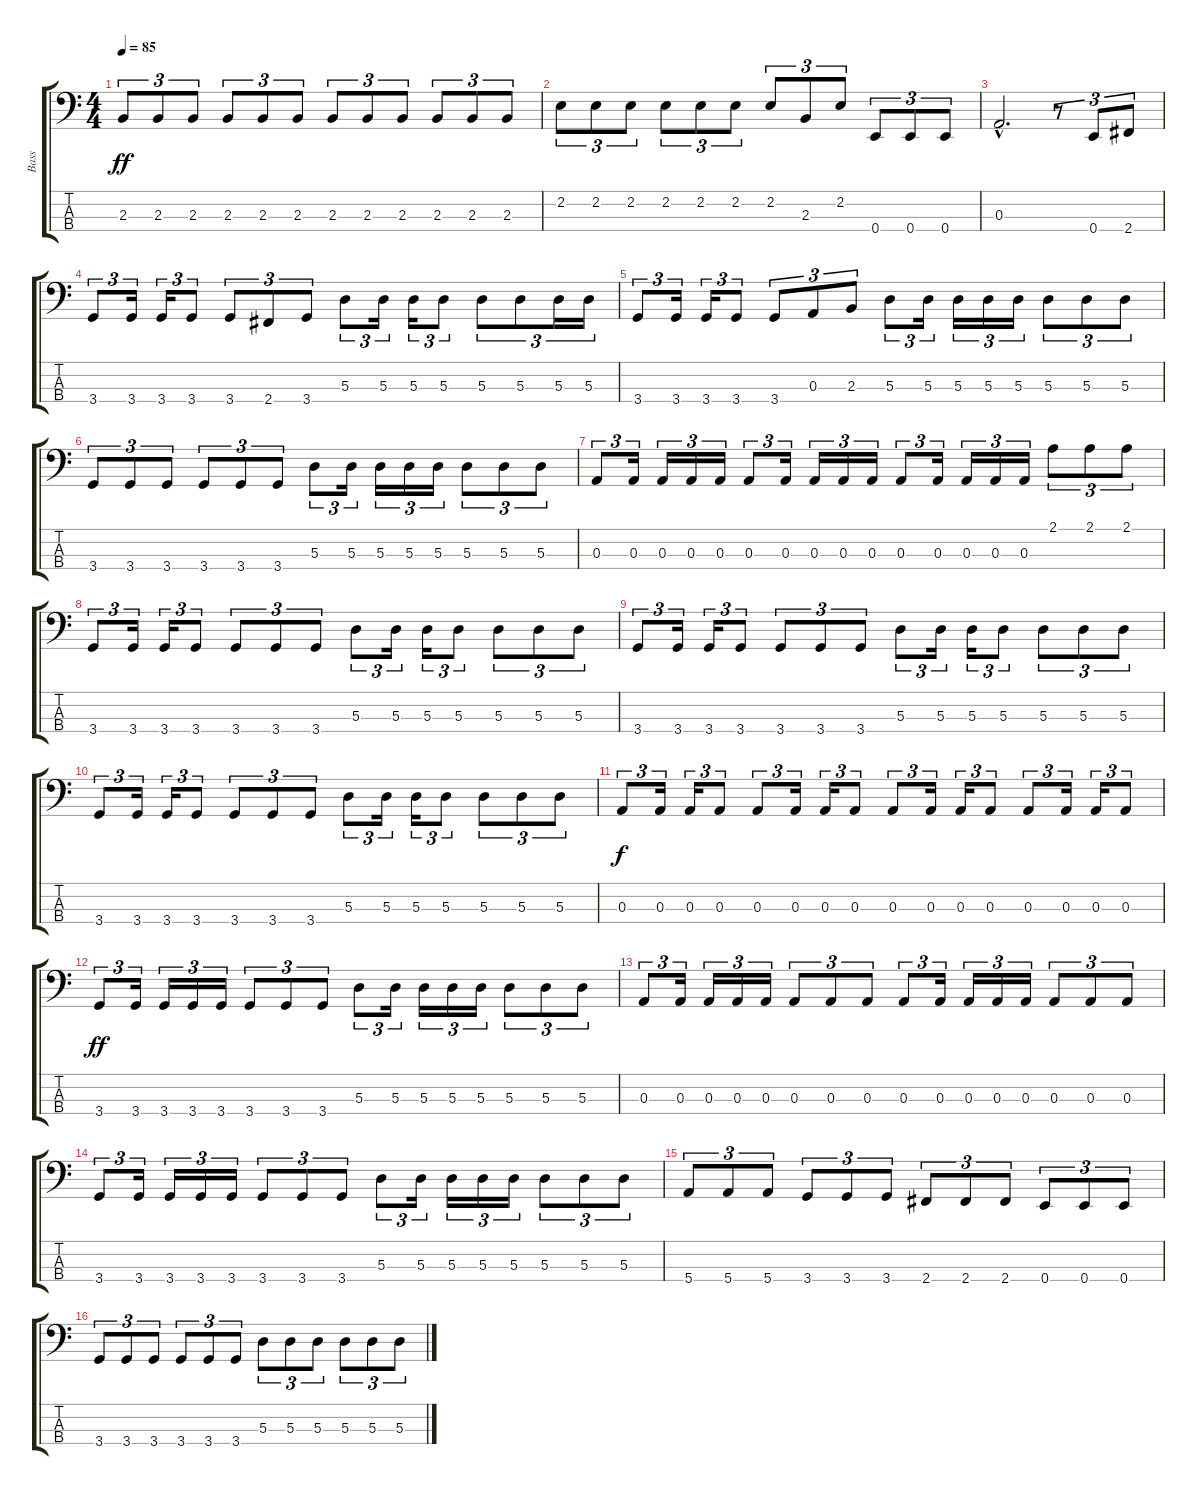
\track ("Bass" "Bass") {instrument electricbassfinger}
\staff {score tabs}
\tuning (G2 D2 A1 E1) {hide}
\ts (4 4)
\tempo 85
\clef f4
\ks c
2.3.8{tu (3 2) dy ff} 2.3.8{tu (3 2)} 2.3.8{tu (3 2)} 2.3.8{tu (3 2)} 2.3.8{tu (3 2)} 2.3.8{tu (3 2)} 2.3.8{tu (3 2)} 2.3.8{tu (3 2)} 2.3.8{tu (3 2)} 2.3.8{tu (3 2)} 2.3.8{tu (3 2)} 2.3.8{tu (3 2)} |
2.2.8{tu (3 2)} 2.2.8{tu (3 2)} 2.2.8{tu (3 2)} 2.2.8{tu (3 2)} 2.2.8{tu (3 2)} 2.2.8{tu (3 2)} 2.2.8{tu (3 2)} 2.3.8{tu (3 2)} 2.2.8{tu (3 2)} 0.4.8{tu (3 2)} 0.4.8{tu (3 2)} 0.4.8{tu (3 2)} |
0.3{hac}.2{d} r.8{tu (3 2)} 0.4.8{tu (3 2)} 2.4.8{tu (3 2)} |
3.4.8{tu (3 2)} 3.4.16{tu (3 2)} 3.4.16{tu (3 2)} 3.4.8{tu (3 2)} 3.4.8{tu (3 2)} 2.4.8{tu (3 2)} 3.4.8{tu (3 2)} 5.3.8{tu (3 2)} 5.3.16{tu (3 2)} 5.3.16{tu (3 2)} 5.3.8{tu (3 2)} 5.3.8{tu (3 2)} 5.3.8{tu (3 2)} 5.3.16{tu (3 2)} 5.3.16{tu (3 2)} |
3.4.8{tu (3 2)} 3.4.16{tu (3 2)} 3.4.16{tu (3 2)} 3.4.8{tu (3 2)} 3.4.8{tu (3 2)} 0.3.8{tu (3 2)} 2.3.8{tu (3 2)} 5.3.8{tu (3 2)} 5.3.16{tu (3 2)} 5.3.16{tu (3 2)} 5.3.16{tu (3 2)} 5.3.16{tu (3 2)} 5.3.8{tu (3 2)} 5.3.8{tu (3 2)} 5.3.8{tu (3 2)} |
3.4.8{tu (3 2)} 3.4.8{tu (3 2)} 3.4.8{tu (3 2)} 3.4.8{tu (3 2)} 3.4.8{tu (3 2)} 3.4.8{tu (3 2)} 5.3.8{tu (3 2)} 5.3.16{tu (3 2)} 5.3.16{tu (3 2)} 5.3.16{tu (3 2)} 5.3.16{tu (3 2)} 5.3.8{tu (3 2)} 5.3.8{tu (3 2)} 5.3.8{tu (3 2)} |
0.3.8{tu (3 2)} 0.3.16{tu (3 2)} 0.3.16{tu (3 2)} 0.3.16{tu (3 2)} 0.3.16{tu (3 2)} 0.3.8{tu (3 2)} 0.3.16{tu (3 2)} 0.3.16{tu (3 2)} 0.3.16{tu (3 2)} 0.3.16{tu (3 2)} 0.3.8{tu (3 2)} 0.3.16{tu (3 2)} 0.3.16{tu (3 2)} 0.3.16{tu (3 2)} 0.3.16{tu (3 2)} 2.1.8{tu (3 2)} 2.1.8{tu (3 2)} 2.1.8{tu (3 2)} |
3.4.8{tu (3 2)} 3.4.16{tu (3 2)} 3.4.16{tu (3 2)} 3.4.8{tu (3 2)} 3.4.8{tu (3 2)} 3.4.8{tu (3 2)} 3.4.8{tu (3 2)} 5.3.8{tu (3 2)} 5.3.16{tu (3 2)} 5.3.16{tu (3 2)} 5.3.8{tu (3 2)} 5.3.8{tu (3 2)} 5.3.8{tu (3 2)} 5.3.8{tu (3 2)} |
3.4.8{tu (3 2)} 3.4.16{tu (3 2)} 3.4.16{tu (3 2)} 3.4.8{tu (3 2)} 3.4.8{tu (3 2)} 3.4.8{tu (3 2)} 3.4.8{tu (3 2)} 5.3.8{tu (3 2)} 5.3.16{tu (3 2)} 5.3.16{tu (3 2)} 5.3.8{tu (3 2)} 5.3.8{tu (3 2)} 5.3.8{tu (3 2)} 5.3.8{tu (3 2)} |
3.4.8{tu (3 2)} 3.4.16{tu (3 2)} 3.4.16{tu (3 2)} 3.4.8{tu (3 2)} 3.4.8{tu (3 2)} 3.4.8{tu (3 2)} 3.4.8{tu (3 2)} 5.3.8{tu (3 2)} 5.3.16{tu (3 2)} 5.3.16{tu (3 2)} 5.3.8{tu (3 2)} 5.3.8{tu (3 2)} 5.3.8{tu (3 2)} 5.3.8{tu (3 2)} |
0.3.8{tu (3 2) dy f} 0.3.16{tu (3 2)} 0.3.16{tu (3 2)} 0.3.8{tu (3 2)} 0.3.8{tu (3 2)} 0.3.16{tu (3 2)} 0.3.16{tu (3 2)} 0.3.8{tu (3 2)} 0.3.8{tu (3 2)} 0.3.16{tu (3 2)} 0.3.16{tu (3 2)} 0.3.8{tu (3 2)} 0.3.8{tu (3 2)} 0.3.16{tu (3 2)} 0.3.16{tu (3 2)} 0.3.8{tu (3 2)} |
3.4.8{tu (3 2) dy ff} 3.4.16{tu (3 2)} 3.4.16{tu (3 2)} 3.4.16{tu (3 2)} 3.4.16{tu (3 2)} 3.4.8{tu (3 2)} 3.4.8{tu (3 2)} 3.4.8{tu (3 2)} 5.3.8{tu (3 2)} 5.3.16{tu (3 2)} 5.3.16{tu (3 2)} 5.3.16{tu (3 2)} 5.3.16{tu (3 2)} 5.3.8{tu (3 2)} 5.3.8{tu (3 2)} 5.3.8{tu (3 2)} |
0.3.8{tu (3 2)} 0.3.16{tu (3 2)} 0.3.16{tu (3 2)} 0.3.16{tu (3 2)} 0.3.16{tu (3 2)} 0.3.8{tu (3 2)} 0.3.8{tu (3 2)} 0.3.8{tu (3 2)} 0.3.8{tu (3 2)} 0.3.16{tu (3 2)} 0.3.16{tu (3 2)} 0.3.16{tu (3 2)} 0.3.16{tu (3 2)} 0.3.8{tu (3 2)} 0.3.8{tu (3 2)} 0.3.8{tu (3 2)} |
3.4.8{tu (3 2)} 3.4.16{tu (3 2)} 3.4.16{tu (3 2)} 3.4.16{tu (3 2)} 3.4.16{tu (3 2)} 3.4.8{tu (3 2)} 3.4.8{tu (3 2)} 3.4.8{tu (3 2)} 5.3.8{tu (3 2)} 5.3.16{tu (3 2)} 5.3.16{tu (3 2)} 5.3.16{tu (3 2)} 5.3.16{tu (3 2)} 5.3.8{tu (3 2)} 5.3.8{tu (3 2)} 5.3.8{tu (3 2)} |
5.4.8{tu (3 2)} 5.4.8{tu (3 2)} 5.4.8{tu (3 2)} 3.4.8{tu (3 2)} 3.4.8{tu (3 2)} 3.4.8{tu (3 2)} 2.4.8{tu (3 2)} 2.4.8{tu (3 2)} 2.4.8{tu (3 2)} 0.4.8{tu (3 2)} 0.4.8{tu (3 2)} 0.4.8{tu (3 2)} |
3.4.8{tu (3 2)} 3.4.8{tu (3 2)} 3.4.8{tu (3 2)} 3.4.8{tu (3 2)} 3.4.8{tu (3 2)} 3.4.8{tu (3 2)} 5.3.8{tu (3 2)} 5.3.8{tu (3 2)} 5.3.8{tu (3 2)} 5.3.8{tu (3 2)} 5.3.8{tu (3 2)} 5.3.8{tu (3 2)}
